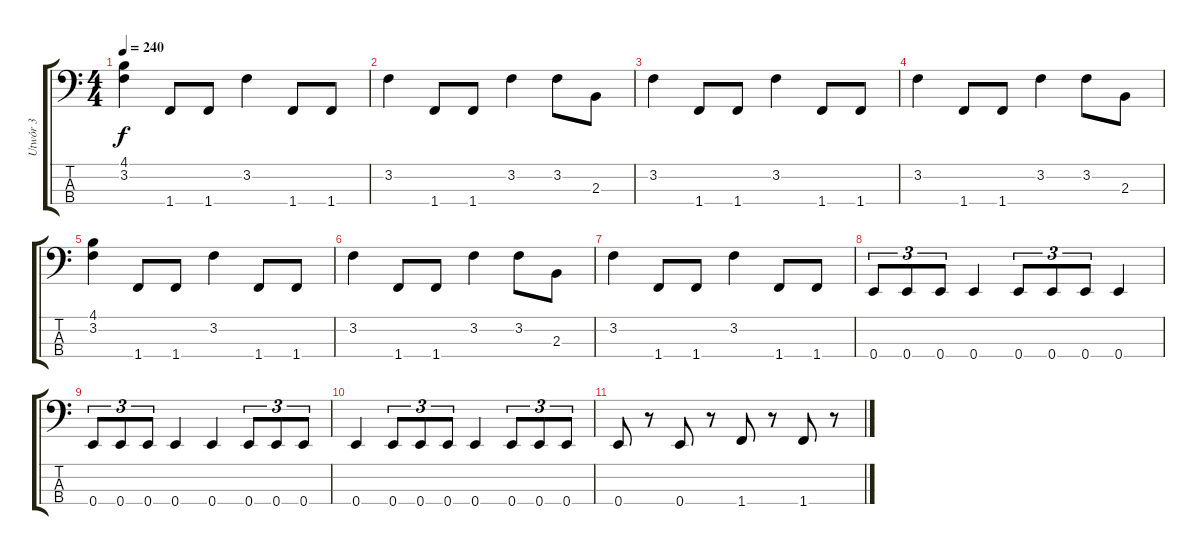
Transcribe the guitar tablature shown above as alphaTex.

\track ("Utwór 3" "Utwór 3") {instrument electricbassfinger}
\staff {score tabs}
\tuning (G2 D2 A1 E1) {hide}
\ts (4 4)
\tempo 240
\clef f4
\ks c
(4.1 3.2).4{dy f} 1.4.8 1.4.8 3.2.4 1.4.8 1.4.8 |
3.2.4 1.4.8 1.4.8 3.2.4 3.2.8 2.3.8 |
3.2.4 1.4.8 1.4.8 3.2.4 1.4.8 1.4.8 |
3.2.4 1.4.8 1.4.8 3.2.4 3.2.8 2.3.8 |
(4.1 3.2).4 1.4.8 1.4.8 3.2.4 1.4.8 1.4.8 |
3.2.4 1.4.8 1.4.8 3.2.4 3.2.8 2.3.8 |
3.2.4 1.4.8 1.4.8 3.2.4 1.4.8 1.4.8 |
0.4.8{tu (3 2)} 0.4.8{tu (3 2)} 0.4.8{tu (3 2)} 0.4.4 0.4.8{tu (3 2)} 0.4.8{tu (3 2)} 0.4.8{tu (3 2)} 0.4.4 |
0.4.8{tu (3 2)} 0.4.8{tu (3 2)} 0.4.8{tu (3 2)} 0.4.4 0.4.4 0.4.8{tu (3 2)} 0.4.8{tu (3 2)} 0.4.8{tu (3 2)} |
0.4.4 0.4.8{tu (3 2)} 0.4.8{tu (3 2)} 0.4.8{tu (3 2)} 0.4.4 0.4.8{tu (3 2)} 0.4.8{tu (3 2)} 0.4.8{tu (3 2)} |
0.4.8 r.8 0.4.8 r.8 1.4.8 r.8 1.4.8 r.8
